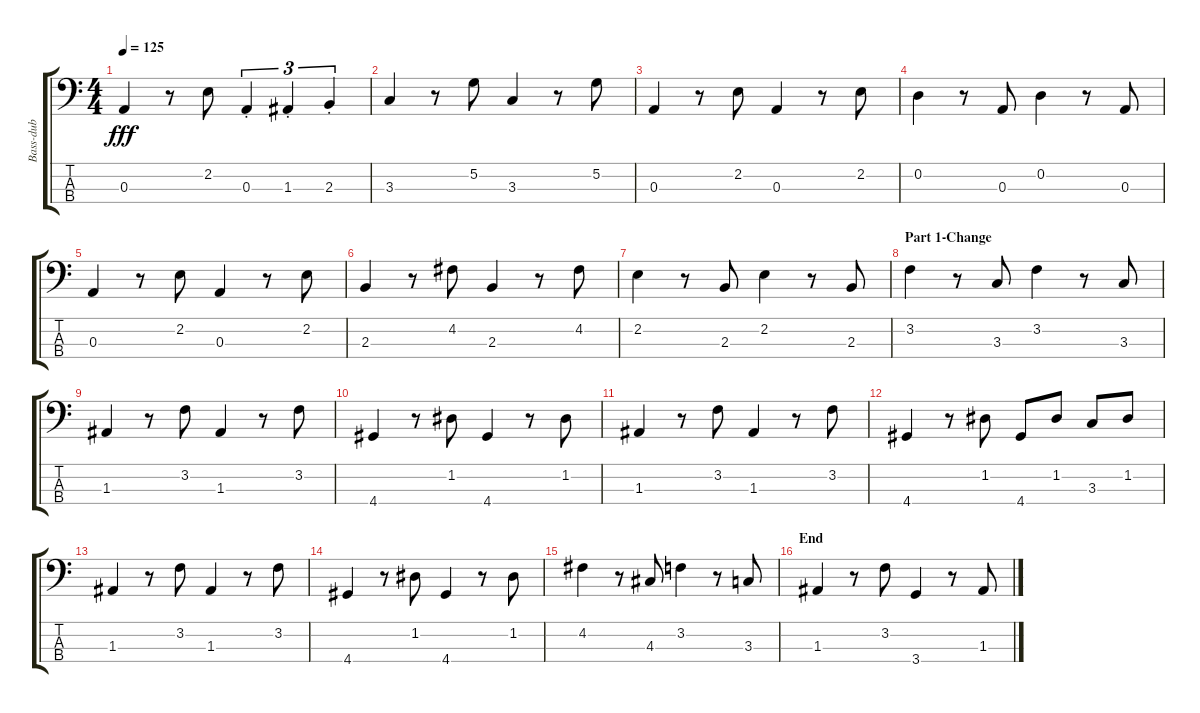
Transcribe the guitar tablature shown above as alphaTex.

\track ("Bass-dub" "Bass-dub") {instrument electricguitarmuted}
\staff {score tabs}
\tuning (G2 D2 A1 E1) {hide}
\ts (4 4)
\tempo 125
\clef f4
\ks c
0.3.4{dy fff} r.8 2.2.8 0.3{st}.4{tu (3 2)} 1.3{st}.4{tu (3 2)} 2.3{st}.4{tu (3 2)} |
3.3.4 r.8 5.2.8 3.3.4 r.8 5.2.8 |
0.3.4 r.8 2.2.8 0.3.4 r.8 2.2.8 |
0.2.4 r.8 0.3.8 0.2.4 r.8 0.3.8 |
0.3.4 r.8 2.2.8 0.3.4 r.8 2.2.8 |
2.3.4 r.8 4.2.8 2.3.4 r.8 4.2.8 |
2.2.4 r.8 2.3.8 2.2.4 r.8 2.3.8 |
\section ("" "Part 1-Change ")
3.2.4 r.8 3.3.8 3.2.4 r.8 3.3.8 |
1.3.4 r.8 3.2.8 1.3.4 r.8 3.2.8 |
4.4.4 r.8 1.2.8 4.4.4 r.8 1.2.8 |
1.3.4 r.8 3.2.8 1.3.4 r.8 3.2.8 |
4.4.4 r.8 1.2.8 4.4.8 1.2.8 3.3.8 1.2.8 |
1.3.4 r.8 3.2.8 1.3.4 r.8 3.2.8 |
4.4.4 r.8 1.2.8 4.4.4 r.8 1.2.8 |
4.2.4 r.8 4.3.8 3.2.4 r.8 3.3.8 |
\section ("" "End")
1.3.4 r.8 3.2.8 3.4.4 r.8 1.3.8
